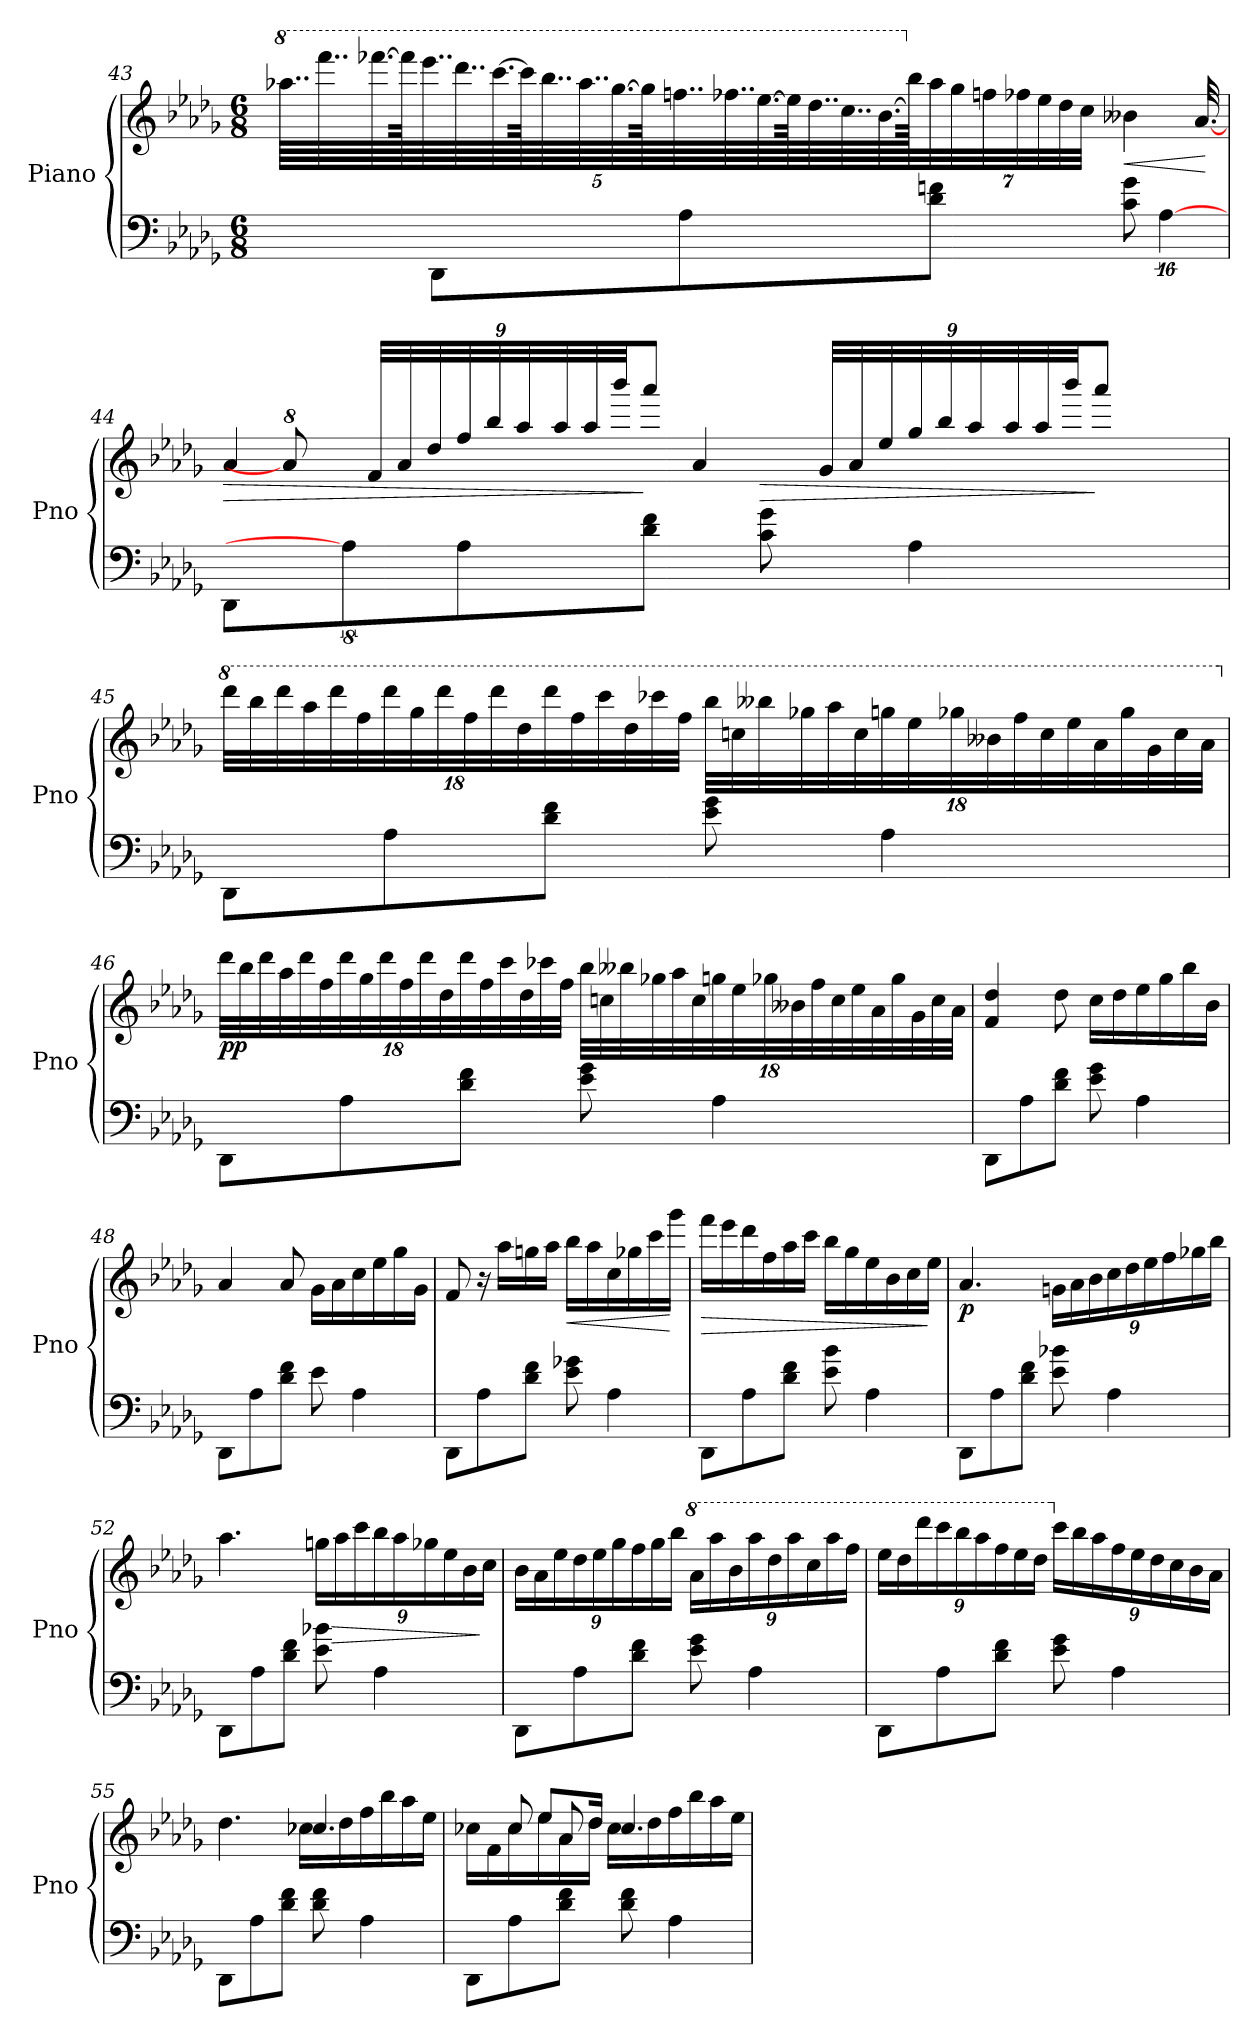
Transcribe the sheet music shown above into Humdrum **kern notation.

**kern	**kern	**dynam
*part1	*part1	*part1
*staff2	*staff1	*staff1/2
*I"Piano	*	*
*I'Pno	*	*
!!LO:LB:g=z
*clefF4	*clefG2	*
*k[b-e-a-d-g-]	*k[b-e-a-d-g-]	*
*M6/8	*M6/8	*
*	*8va	*
*	*Xbrackettup	*
=43	=43	=43
16ryy	80..aaa-X\LLLL	.
.	80..ffff\	.
.	[80.ffff-X\	.
64ryy	320ffff-\]	.
.	80..eeee-\	.
8DD-\L	.	.
.	80..dddd-\	.
.	[80.cccc\	.
.	320cccc\]	.
.	80..bbb-\	.
.	80..aaa-\	.
.	[80.ggg-\	.
.	320ggg-\]	.
.	80..fffn\	.
8A-\	.	.
.	80..fff-X\	.
.	[80.eee-\	.
.	320eee-\]	.
.	80..ddd-\	.
.	80..ccc\	.
.	[80.bb-\J	.
*	*X8va	*
.	320bb-\J]	.
8d-\ 8fn\J	56aa-\	.
.	56gg-\	.
.	56ffn\	.
.	56ff-X\	.
.	56ee-\	.
.	56dd-\	.
.	56cc\JJJ	.
!	!	!LO:HP:b
8c\ 8g-\	4b--X\	<
[64%11A-\	.	.
.	[32.a-/	.
.	.	[
=44	=44	=44
!	!	!LO:HP:b
*	*^	*
8DD-\L	16rffyy	4a-/	>
.	64%5a-/]	.	.
64%5A-\]	.	.	.
.	48f/LLL	.	.
.	48a-/	.	.
.	48dd-/	.	.
8A-\	48ff/	.	.
.	48bb-/	.	.
.	48aa-/	.	.
.	.	8ryy	.
.	48aa-/	.	.
.	48aa-/	.	.
.	48bbb-/JJ	.	.
8d-\ 8f\J	8aaa-/J	.	]
.	.	4a-/	.
!	!	!	!LO:HP:b
8c\ 8g-\	16rddyy	.	>
.	48g-/LLL	.	.
.	48a-/	.	.
.	48ee-/	.	.
4A-\	48gg-/	.	.
.	48bb-/	.	.
.	48aa-/	.	.
.	.	8rgyy	.
.	48aa-/	.	.
.	48aa-/	.	.
.	48bbb-/JJ	.	.
.	8aaa-/J	.	]
.	.	16ryy	.
.	.	64ryy	.
*	*v	*v	*
!!LO:LB:g=z
=45	=45	=45
*	*8va	*
8DD-\L	48dddd-\LLL	.
.	48bbb-\	.
.	48dddd-\	.
.	48aaa-\	.
.	48dddd-\	.
.	48fff\	.
8A-\	48dddd-\	.
.	48ggg-\	.
.	48dddd-\	.
.	48fff\	.
.	48dddd-\	.
.	48ddd-\	.
8d-\ 8f\J	48dddd-\	.
.	48fff\	.
.	48cccc\	.
.	48ddd-\	.
.	48cccc-X\	.
.	48fff\JJJ	.
8e-\ 8g-\	48bbb-\LLL	.
.	48cccn\	.
.	48bbb--X\	.
.	48ggg-X\	.
.	48aaa-\	.
.	48ccc\	.
4A-\	48gggn\	.
.	48eee-\	.
.	48ggg-X\	.
.	48bb--X\	.
.	48fff\	.
.	48ccc\	.
.	48eee-\	.
.	48aa-\	.
.	48ggg-\	.
.	48gg-\	.
.	48ccc\	.
.	48aa-\JJJ	.
!!LO:PB:g=z
=46	=46	=46
*	*X8va	*
!	!	!LO:DY:b
8DD-\L	48ddd-\LLL	pp
.	48bb-\	.
.	48ddd-\	.
.	48aa-\	.
.	48ddd-\	.
.	48ff\	.
8A-\	48ddd-\	.
.	48gg-\	.
.	48ddd-\	.
.	48ff\	.
.	48ddd-\	.
.	48dd-\	.
8d-\ 8f\J	48ddd-\	.
.	48ff\	.
.	48ccc\	.
.	48dd-\	.
.	48ccc-X\	.
.	48ff\JJJ	.
8e-\ 8g-\	48bb-\LLL	.
.	48ccn\	.
.	48bb--X\	.
.	48gg-X\	.
.	48aa-\	.
.	48cc\	.
4A-\	48ggn\	.
.	48ee-\	.
.	48gg-X\	.
.	48b--X\	.
.	48ff\	.
.	48cc\	.
.	48ee-\	.
.	48a-\	.
.	48gg-\	.
.	48g-\	.
.	48cc\	.
.	48a-\JJJ	.
!!LO:LB:g=z
=47	=47	=47
8DD-\L	4f/ 4dd-/	.
8A-\	.	.
8d-\ 8f\J	8dd-\	.
8e-\ 8g-\	16cc\LL	.
.	16dd-\	.
4A-\	16ee-\	.
.	16gg-\	.
.	16bb-\	.
.	16b-\JJ	.
=48	=48	=48
8DD-\L	4a-/	.
8A-\	.	.
8d-\ 8f\J	8a-/	.
8e-\	16g-\LL	.
.	16a-\	.
4A-\	16cc\	.
.	16ee-\	.
.	16gg-\	.
.	16g-\JJ	.
=49	=49	=49
8DD-\L	8f/	.
8A-\	16r	.
.	16aa-\LL	.
8d-\ 8f\J	16ggn\	.
.	16aa-\JJ	.
!	!	!LO:HP:b
8e-\ 8g-X\	16bb-\LL	<
.	16aa-\	.
4A-\	16cc\	.
.	16gg-X\	.
.	16ccc\	.
.	16ggg-\JJ	[
=50	=50	=50
!	!	!LO:HP:b
8DD-\L	16fff\LL	>
.	16eee-\	.
8A-\	16ddd-\	.
.	16ff\	.
8d-\ 8f\J	16aa-\	.
.	16ccc\JJ	.
8e-\ 8b-\	16bb-\LL	.
.	16gg-\	.
4A-\	16ee-\	.
.	16b-\	.
.	16cc\	.
.	16ee-\JJ	]
!!LO:LB:g=z
=51	=51	=51
!	!	!LO:DY:b
8DD-\L	4.a-/	p
8A-\	.	.
8d-\ 8f\J	.	.
8e-\ 8b-X\	24gn\LL	.
.	24a-\	.
.	24b-\	.
4A-\	24cc\	.
.	24dd-\	.
.	24ee-\	.
.	24ff\	.
.	24gg-X\	.
.	24bb-\JJ	.
=52	=52	=52
8DD-\L	4.aa-\	.
8A-\	.	.
8d-\ 8f\J	.	.
8e-\ 8b-X\	24ggn\LL	.
!	!	!LO:HP:b
.	24aa-\	>
.	24ccc\	.
4A-\	24bb-\	.
.	24aa-\	.
.	24gg-X\	.
.	24ee-\	.
.	24b-\	.
.	24cc\JJ	]
=53	=53	=53
8DD-\L	24b-\LL	.
.	24a-\	.
.	24ee-\	.
8A-\	24dd-\	.
.	24ee-\	.
.	24gg-\	.
8d-\ 8f\J	24ff\	.
.	24gg-\	.
.	24bb-\JJ	.
*	*8va	*
8e-\ 8g-\	24aa-\LL	.
.	24aaa-\	.
.	24bb-\	.
4A-\	24aaa-\	.
.	24ddd-\	.
.	24aaa-\	.
.	24ccc\	.
.	24aaa-\	.
.	24fff\JJ	.
!!LO:LB:g=z
=54	=54	=54
8DD-\L	24eee-\LL	.
.	24ddd-\	.
.	24dddd-\	.
8A-\	24cccc\	.
.	24bbb-\	.
.	24aaa-\	.
8d-\ 8f\J	24fff\	.
.	24eee-\	.
.	24ddd-\JJ	.
*	*X8va	*
8e-\ 8g-\	24ccc\LL	.
.	24bb-\	.
.	24aa-\	.
4A-\	24ff\	.
.	24ee-\	.
.	24dd-\	.
.	24cc\	.
.	24b-\	.
.	24a-\JJ	.
=55	=55	=55
*	*^	*
8DD-\L	4.dd-\	4.rcyy	.
8A-\	.	.	.
8d-\ 8f\J	.	.	.
8d-\ 8f\	4.cc-X/	16cc-\LL	.
.	.	16dd-\	.
4A-\	.	16ff\	.
.	.	16bb-\	.
.	.	16aa-\	.
.	.	16ee-\JJ	.
!!LO:LB:g=z
=56	=56	=56	=56
*	*	*^	*
8DD-\L	8rddyy	16cc-X\LL	8.rGGyy	.
.	.	16f\	.	.
8A-\	8cc-/	16cc-\	.	.
.	.	16ee-\	8ee-/L	.
8d-\ 8f\J	8a-/	16a-\	.	.
.	.	16dd-\JJ	16dd-/Jk	.
8d-\ 8f\	4.cc-/	16cc-\LL	8rDyy	.
.	.	16dd-\	.	.
4A-\	.	16ff\	4rDyy	.
.	.	16bb-\	.	.
.	.	16aa-\	.	.
.	.	16ee-\JJ	.	.
*	*v	*v	*v	*
=	=	=
*-	*-	*-
